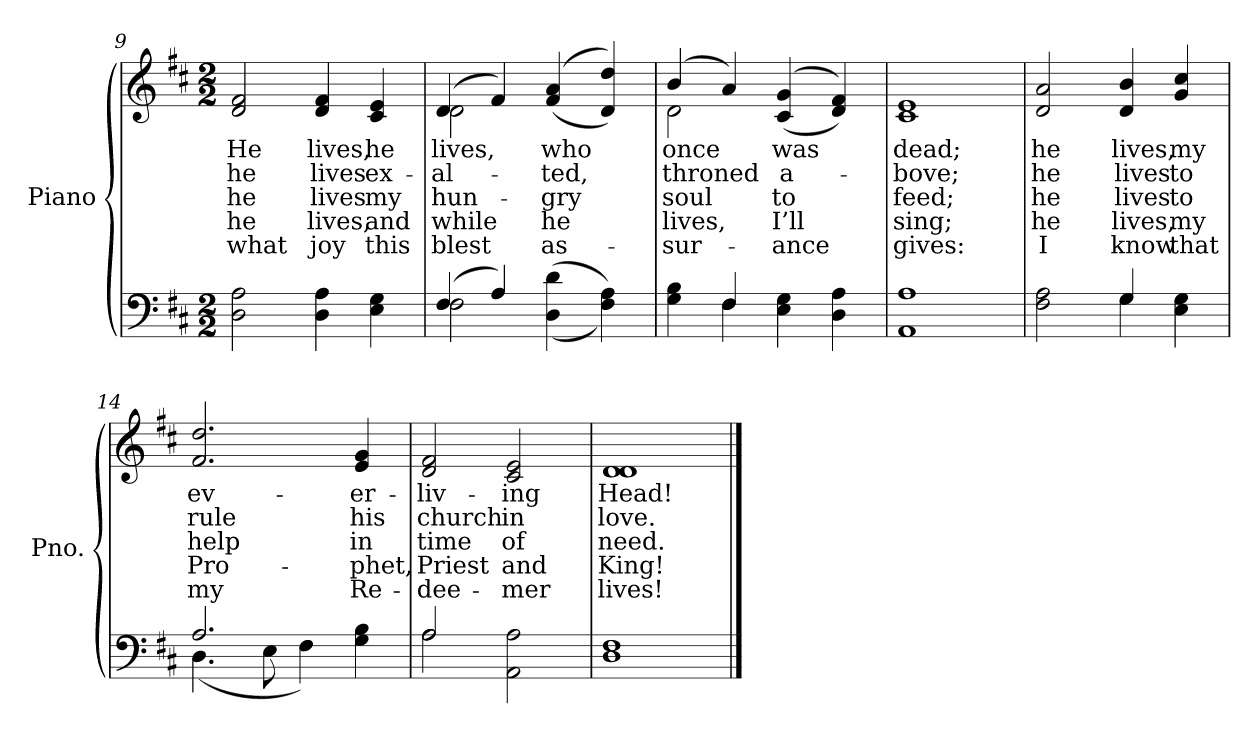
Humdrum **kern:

**kern	**kern	**text	**text	**text	**text	**text
*part2	*part1	*part1	*part1	*part1	*part1	*part1
*staff2	*staff1	*staff1	*staff1	*staff1	*staff1	*staff1
*I"Piano	*I"Piano	*	*	*	*	*
*I'Pno.	*I'Pno.	*	*	*	*	*
*clefF4	*clefG2	*	*	*	*	*
*k[f#c#]	*k[f#c#]	*	*	*	*	*
*D:	*D:	*	*	*	*	*
*M2/2	*M2/2	*	*	*	*	*
=9	=9	=9	=9	=9	=9	=9
!	!	!LO:LY:b:color=#000000	!LO:LY:b:color=#000000	!LO:LY:b:color=#000000	!LO:LY:b:color=#000000	!LO:LY:b:color=#000000
2Di\ 2Ai	2di/ 2f#i	He	he	he	he	what
!	!	!LO:LY:b:color=#000000	!LO:LY:b:color=#000000	!LO:LY:b:color=#000000	!LO:LY:b:color=#000000	!LO:LY:b:color=#000000
4Di\ 4Ai	4di/ 4f#i	lives,	lives	lives	lives,	joy
!	!	!LO:LY:b:color=#000000	!LO:LY:b:color=#000000	!LO:LY:b:color=#000000	!LO:LY:b:color=#000000	!LO:LY:b:color=#000000
4Ei\ 4Gi	4c#i/ 4ei	he	ex-	my	and	this
=10	=10	=10	=10	=10	=10	=10
*^	*	*	*	*	*	*
!	!	!	!LO:LY:b:color=#000000	!LO:LY:b:color=#000000	!LO:LY:b:color=#000000	!LO:LY:b:color=#000000	!LO:LY:b:color=#000000
*	*	*^	*	*	*	*	*
(4F#i/	2F#i\	(4di/	2di\	lives,	-al-	hun-	-while	blest
4Ai/)	.	4f#i/)	.	.	.	.	.	.
!	!	!	!	!LO:LY:b:color=#000000	!LO:LY:b:color=#000000	!LO:LY:b:color=#000000	!LO:LY:b:color=#000000	!LO:LY:b:color=#000000
((4Di\ 4di	2ryy	((4f#i/ 4ai	2ryy	who	-ted,	gry	he	as-
4F#i\ 4Ai))	.	4di/ 4ddi))	.	.	.	.	.	.
!!LO:LB:g=z	!!
=11	=11	=11	=11	=11	=11	=11	=11	=11
!	!	!	!	!LO:LY:b:color=#000000	!LO:LY:b:color=#000000	!LO:LY:b:color=#000000	!LO:LY:b:color=#000000	!LO:LY:b:color=#000000
4Gi\ 4Bi	4ryy	(4bi/	2di\	once	throned	-soul	lives,	sur-
4F#i/	4F#i\	4ai/)	.	.	.	.	.	.
!	!	!	!	!LO:LY:b:color=#000000	!LO:LY:b:color=#000000	!LO:LY:b:color=#000000	!LO:LY:b:color=#000000	!LO:LY:b:color=#000000
4Ei\ 4Gi	2ryy	((4c#i/ 4gi	2ryy	was	a-	-to	I’ll	ance
4Di\ 4Ai	.	4di/ 4f#i))	.	.	.	.	.	.
*v	*v	*	*	*	*	*	*	*
*	*v	*v	*	*	*	*	*
=12	=12	=12	=12	=12	=12	=12
!	!	!LO:LY:b:color=#000000	!LO:LY:b:color=#000000	!LO:LY:b:color=#000000	!LO:LY:b:color=#000000	!LO:LY:b:color=#000000
1AAi 1Ai	1c#i 1ei	dead;	-bove;	feed;	sing;	gives:
=13	=13	=13	=13	=13	=13	=13
*^	*	*	*	*	*	*
!	!	!	!LO:LY:b:color=#000000	!LO:LY:b:color=#000000	!LO:LY:b:color=#000000	!LO:LY:b:color=#000000	!LO:LY:b:color=#000000
2F#i\ 2Ai	2ryy	2di/ 2ai	he	he	he	he	I
!	!	!	!LO:LY:b:color=#000000	!LO:LY:b:color=#000000	!LO:LY:b:color=#000000	!LO:LY:b:color=#000000	!LO:LY:b:color=#000000
4Gi/	4Gi\	4di/ 4bi	lives,	lives	lives	lives,	know
!	!	!	!LO:LY:b:color=#000000	!LO:LY:b:color=#000000	!LO:LY:b:color=#000000	!LO:LY:b:color=#000000	!LO:LY:b:color=#000000
4Ei\ 4Gi	4ryy	4gi/ 4cc#i	my	to	to	my	that
=14	=14	=14	=14	=14	=14	=14	=14
!	!	!	!LO:LY:b:color=#000000	!LO:LY:b:color=#000000	!LO:LY:b:color=#000000	!LO:LY:b:color=#000000	!LO:LY:b:color=#000000
2.Ai/	(4.Di\	2.f#i/ 2.ddi	ev-	rule	help	Pro-	-my
.	8Ei\	.	.	.	.	.	.
.	4F#i\)	.	.	.	.	.	.
!	!	!	!LO:LY:b:color=#000000	!LO:LY:b:color=#000000	!LO:LY:b:color=#000000	!LO:LY:b:color=#000000	!LO:LY:b:color=#000000
4Gi\ 4Bi	4ryy	4ei/ 4gi	-er-	his	in	phet,	Re-
=15	=15	=15	=15	=15	=15	=15	=15
!	!	!	!LO:LY:b:color=#000000	!LO:LY:b:color=#000000	!LO:LY:b:color=#000000	!LO:LY:b:color=#000000	!LO:LY:b:color=#000000
2Ai/	2Ai\	2di/ 2f#i	-liv-	church	-time	Priest	dee-
!	!	!	!LO:LY:b:color=#000000	!LO:LY:b:color=#000000	!LO:LY:b:color=#000000	!LO:LY:b:color=#000000	!LO:LY:b:color=#000000
2AAi\ 2Ai	2ryy	2c#i/ 2ei	-ing	in	-of	and	mer
*v	*v	*	*	*	*	*	*
=16	=16	=16	=16	=16	=16	=16
*^	*	*	*	*	*	*
!	!	!	!LO:LY:b:color=#000000	!LO:LY:b:color=#000000	!LO:LY:b:color=#000000	!LO:LY:b:color=#000000	!LO:LY:b:color=#000000
*v	*v	*	*	*	*	*	*
1Di 1F#i	1di 1di	Head!	love.	need.	King!	lives!
==	==	==	==	==	==	==
*-	*-	*-	*-	*-	*-	*-
